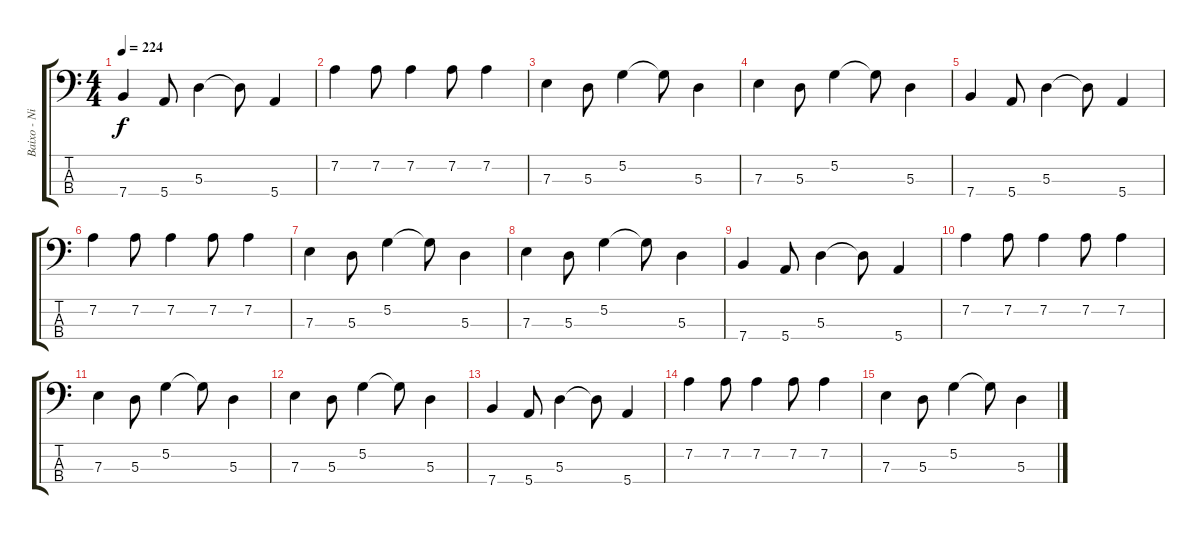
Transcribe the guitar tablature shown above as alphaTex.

\track ("Baixo - Nikola" "Baixo - Ni") {instrument electricbasspick}
\staff {score tabs}
\tuning (G2 D2 A1 E1) {hide}
\ts (4 4)
\tempo 224
\clef f4
\ks c
7.4.4{dy f} 5.4.8 5.3.4 5.3{t}.8 5.4.4 |
7.2.4 7.2.8 7.2.4 7.2.8 7.2.4 |
7.3.4 5.3.8 5.2.4 5.2{t}.8 5.3.4 |
7.3.4 5.3.8 5.2.4 5.2{t}.8 5.3.4 |
7.4.4 5.4.8 5.3.4 5.3{t}.8 5.4.4 |
7.2.4 7.2.8 7.2.4 7.2.8 7.2.4 |
7.3.4 5.3.8 5.2.4 5.2{t}.8 5.3.4 |
7.3.4 5.3.8 5.2.4 5.2{t}.8 5.3.4 |
7.4.4 5.4.8 5.3.4 5.3{t}.8 5.4.4 |
7.2.4 7.2.8 7.2.4 7.2.8 7.2.4 |
7.3.4 5.3.8 5.2.4 5.2{t}.8 5.3.4 |
7.3.4 5.3.8 5.2.4 5.2{t}.8 5.3.4 |
7.4.4 5.4.8 5.3.4 5.3{t}.8 5.4.4 |
7.2.4 7.2.8 7.2.4 7.2.8 7.2.4 |
7.3.4 5.3.8 5.2.4 5.2{t}.8 5.3.4
